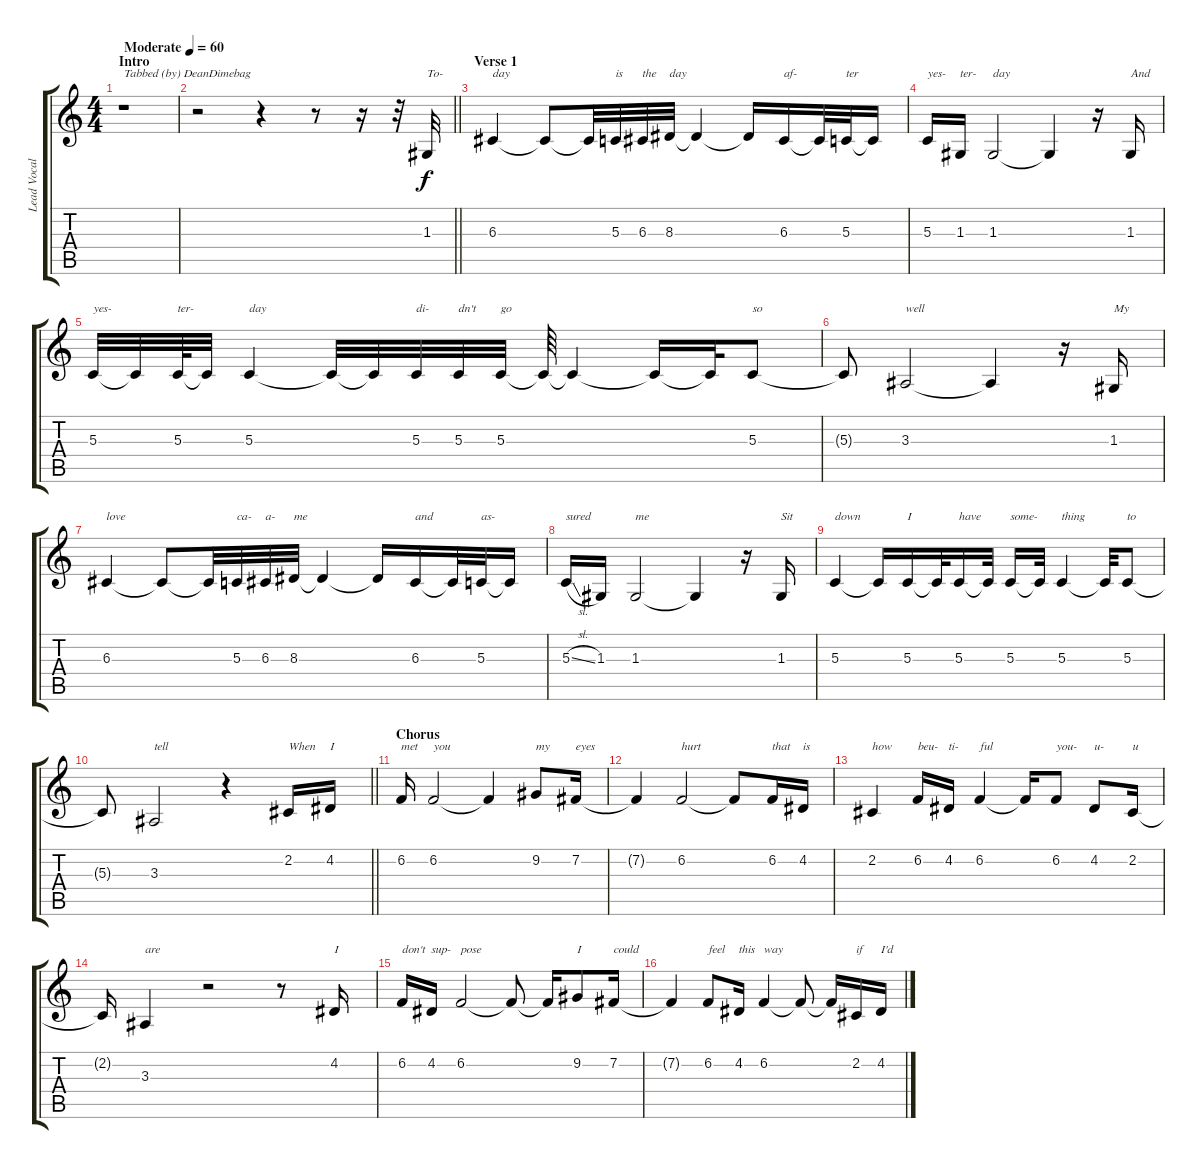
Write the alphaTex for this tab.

\track ("Lead Vocals" "Lead Vocal") {instrument altosax}
\staff {score tabs}
\tuning (E4 B3 G3 D3 A2 E2) {hide}
\ts (4 4)
\section ("" "Intro")
\tempo (60 "Moderate")
\clef g2
\ks c
r.1{txt "Tabbed (by) DeanDimebag" dy f instrument altosax} |
\barLineRight lightlight
r.2 r.4 r.8 r.16 r.32 1.3.32{txt "To-"} |
\section ("" "Verse 1")
6.3.4{txt "day"} 6.3{t}.8 6.3{t}.32 5.3.32{txt "is"} 6.3.32{txt "the"} 8.3.32{txt "day"} 8.3{t}.4 8.3{t}.16 6.3.16{txt "af-"} 6.3{t}.32 5.3.32{txt "ter"} 5.3{t}.16 |
5.3.16{txt "yes-"} 1.3.16{txt "ter-"} 1.3.2{txt "day"} 1.3{t}.4 r.16 1.3.16{txt "And"} |
5.3.32{txt "yes-"} 5.3{t}.32 5.3.64{txt "ter-"} 5.3{t}.32 5.3.4{txt "day"} 5.3{t}.32 5.3{t}.32 5.3.32{txt "di-"} 5.3.32{txt "dn't"} 5.3.32{txt "go"} 5.3{t}.64 5.3{t}.4 5.3{t}.16 5.3{t}.32 5.3.8{txt "so"} |
5.3{t}.8 3.3.2{txt "well"} 3.3{t}.4 r.16 1.3.16{txt "My"} |
6.3.4{txt "love"} 6.3{t}.8 6.3{t}.32 5.3.32{txt "ca-"} 6.3.32{txt "a-"} 8.3.32{txt "me"} 8.3{t}.4 8.3{t}.16 6.3.16{txt "and"} 6.3{t}.32 5.3.32{txt "as-"} 5.3{t}.16 |
5.3{sl}.16{txt "sured"} 1.3.16 1.3.2{txt "me"} 1.3{t}.4 r.16 1.3.16{txt "Sit"} |
5.3.4{txt "down"} 5.3{t}.16 5.3.16{txt "I"} 5.3{t}.32 5.3.16{txt "have"} 5.3{t}.32 5.3.16{txt "some-"} 5.3{t}.32 5.3.4{txt "thing"} 5.3{t}.32 5.3.8{txt "to"} |
\barLineRight lightlight
5.3{t}.8 3.3.2{txt "tell"} r.4 2.2.16{txt "When"} 4.2.16{txt "I"} |
\section ("" "Chorus")
6.2.16{txt "met"} 6.2.2{txt "you"} 6.2{t}.4 9.2.8{txt "my"} 7.2.16{txt "eyes"} |
7.2{t}.4 6.2.2{txt "hurt"} 6.2{t}.8 6.2.16{txt "that"} 4.2.16{txt "is"} |
2.2.4{txt "how"} 6.2.16{txt "beu-"} 4.2.16{txt "ti-"} 6.2.4{txt "ful"} 6.2{t}.16 6.2.8{txt "you-"} 4.2.8{txt "u-"} 2.2.16{txt "u"} |
2.2{t}.16 3.3.4{txt "are"} r.2 r.8 4.2.16{txt "I"} |
6.2.16{txt "don't"} 4.2.16{txt "sup-"} 6.2.2{txt "pose"} 6.2{t}.8 6.2{t}.16 9.2.8{txt "I"} 7.2.16{txt "could"} |
7.2{t}.4 6.2.8{txt "feel"} 4.2.16{txt "this"} 6.2.4{txt "way"} 6.2{t}.8 6.2{t}.16 2.2.16{txt "if"} 4.2.16{txt "I'd"}
